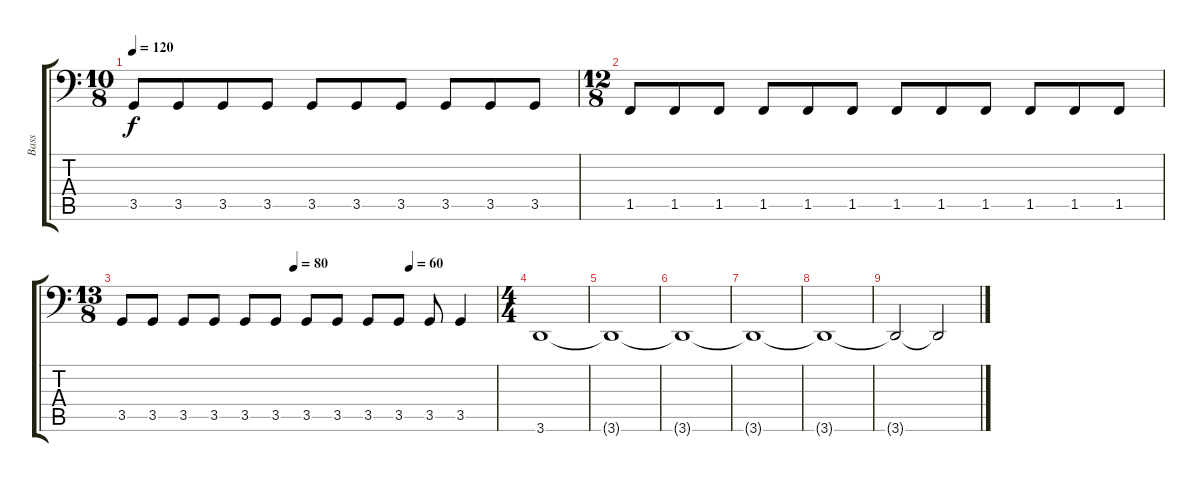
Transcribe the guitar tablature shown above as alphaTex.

\track ("Bass" "Bass") {instrument electricbassfinger}
\staff {score tabs}
\tuning (C3 G2 D2 A1 E1 B0) {hide}
\ts (10 8)
\tempo 120
\clef f4
\ks c
3.5.8{dy f} 3.5.8 3.5.8 3.5.8 3.5.8 3.5.8 3.5.8 3.5.8 3.5.8 3.5.8 |
\ts (12 8)
1.5.8 1.5.8 1.5.8 1.5.8 1.5.8 1.5.8 1.5.8 1.5.8 1.5.8 1.5.8 1.5.8 1.5.8 |
\ts (13 8)
\tempo (80 0.46153846153846156)
\tempo (60 0.7692307692307693)
3.5.8 3.5.8 3.5.8 3.5.8 3.5.8 3.5.8 3.5.8 3.5.8 3.5.8 3.5.8 3.5.8 3.5.4 |
\ts (4 4)
3.6.1 |
3.6{t}.1 |
3.6{t}.1 |
3.6{t}.1 |
3.6{t}.1 |
3.6{t}.2{volume 0} 3.6{t}.2
